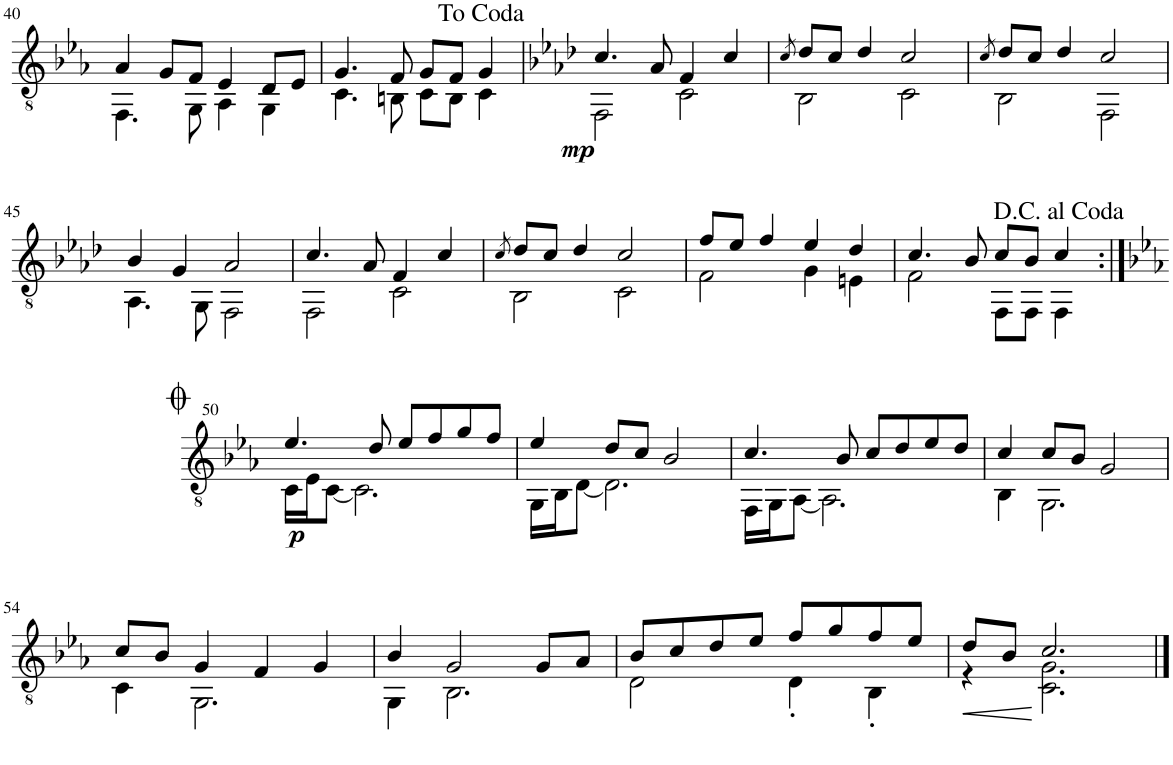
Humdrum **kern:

**kern	**dynam
*part1	*part1
*staff1	*staff1
*I"Classical Guitar	*
*I'Guit.	*
!!LO:PB:g=z
*clefGv2	*
*k[b-e-a-]	*
*M4/4	*
=40	=40
*^	*
4A-/	4.FF\	.
8G/L	.	.
8F/J	8GG\	.
4E-/	4AA-\	.
8D/L	4GG\	.
8E-/J	.	.
=41	=41	=41
4.G/	4.C\	.
8F/	8BBn\	.
8G/L	8C\L	.
8F/J	8BB\J	.
4G/	4C\	.
=42	=42	=42
*k[b-e-a-d-]	*	*
!	!	!LO:DY:b
4.c/	2FF\	mp
8A-/	.	.
4F/	2C\	.
4c/	.	.
=43	=43	=43
8qc/	.	.
8d-/L	2BB-\	.
8c/J	.	.
4d-/	.	.
2c/	2C\	.
=44	=44	=44
8qc/	.	.
8d-/L	2BB-\	.
8c/J	.	.
4d-/	.	.
2c/	2FF\	.
!!LO:LB:g=z	!!
=45	=45	=45
4B-/	4.AA-\	.
4G/	.	.
.	8GG\	.
2A-/	2FF\	.
=46	=46	=46
4.c/	2FF\	.
8A-/	.	.
4F/	2C\	.
4c/	.	.
=47	=47	=47
8qc/	.	.
8d-/L	2BB-\	.
8c/J	.	.
4d-/	.	.
2c/	2C\	.
=48	=48	=48
8f/L	2F\	.
8e-/J	.	.
4f/	.	.
4e-/	4G\	.
4d-/	4En\	.
=49	=49	=49
4.c/	2F\	.
8B-/	.	.
8c/L	8FF\L	.
8B-/J	8FF\J	.
4c/	4FF\	.
!!LO:LB:g=z	!!
=50:|!	=50:|!	=50:|!
*k[b-e-a-]	*	*
!	!	!LO:DY:b
4.e-/	16C\LL	p
.	16E-\J	.
.	[8C\J	.
.	2.C\]	.
8d/	.	.
8e-/L	.	.
8f/	.	.
8g/	.	.
8f/J	.	.
=51	=51	=51
4e-/	16GG\LL	.
.	16BB-\J	.
.	[8D\J	.
8d/L	2.D\]	.
8c/J	.	.
2B-/	.	.
=52	=52	=52
4.c/	16FF\LL	.
.	16GG\J	.
.	[8AA-\J	.
.	2.AA-\]	.
8B-/	.	.
8c/L	.	.
8d/	.	.
8e-/	.	.
8d/J	.	.
=53	=53	=53
4c/	4BB-\	.
8c/L	2.GG\	.
8B-/J	.	.
2G/	.	.
!!LO:LB:g=z	!!
=54	=54	=54
8c/L	4C\	.
8B-/J	.	.
4G/	2.GG\	.
4F/	.	.
4G/	.	.
=55	=55	=55
4B-/	4GG\	.
2G/	2.BB-\	.
8G/L	.	.
8A-/J	.	.
=56	=56	=56
8B-/L	2D\	.
8c/	.	.
8d/	.	.
8e-/J	.	.
8f/L	4D'\	.
8g/	.	.
8f/	4BB-'\	.
8e-/J	.	.
=57	=57	=57
!	!	!LO:HP:b
8d/L	4r	<
8B-/J	.	.
2.c/	2.C\ 2.G\	[
*v	*v	*
==	==
*-	*-
